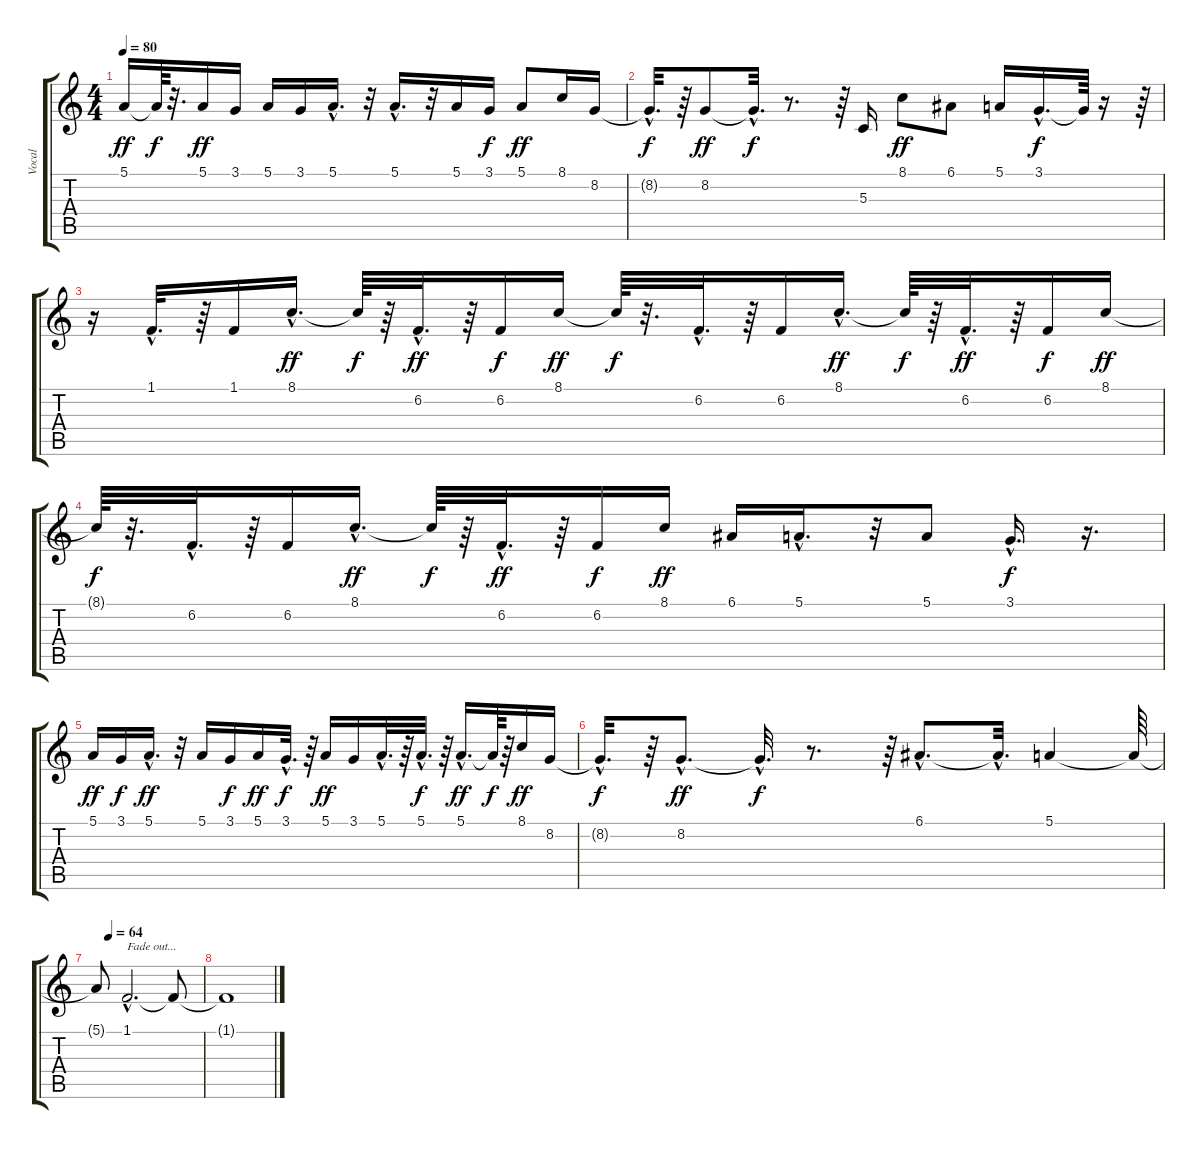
\track ("Vocal" "Vocal") {instrument tenorsax}
\staff {score tabs}
\tuning (E4 B3 G3 D3 A2 E2) {hide}
\ts (4 4)
\tempo 80
\clef g2
\ks c
5.1.16{dy ff} 5.1{t}.64{dy f} r.32{d} 5.1.16{dy ff} 3.1.16 5.1.16 3.1.16 5.1{hac}.16{d} r.32 5.1{hac}.16{d} r.32 5.1.16 3.1.16{dy f} 5.1.8{dy ff} 8.1.16 8.2.16 |
8.2{hac t}.32{d dy f} r.64 8.2.8{dy ff} 8.2{hac t}.32{d dy f} r.8{d} r.64 5.3.16 8.1.8{dy ff} 6.1.8 5.1.16 3.1{hac}.16{d dy f} 3.1{t}.64 r.16 r.64 |
r.16 1.1{hac}.32{d} r.64 1.1.16 8.1{hac}.16{d dy ff} 8.1{t}.64{dy f} r.64 6.2{hac}.32{d dy ff} r.64 6.2.16{dy f} 8.1.16{dy ff} 8.1{t}.64{dy f} r.32{d} 6.2{hac}.32{d} r.64 6.2.16 8.1{hac}.16{d dy ff} 8.1{t}.64{dy f} r.64 6.2{hac}.32{d dy ff} r.64 6.2.16{dy f} 8.1.16{dy ff} |
8.1{t}.64{dy f} r.32{d} 6.2{hac}.32{d} r.64 6.2.16 8.1{hac}.16{d dy ff} 8.1{t}.64{dy f} r.64 6.2{hac}.32{d dy ff} r.64 6.2.16{dy f} 8.1.16{dy ff} 6.1.16 5.1{hac}.16{d} r.32 5.1.8 3.1{hac}.16{d dy f} r.16{d} |
5.1.16{dy ff} 3.1.16{dy f} 5.1{hac}.16{d dy ff} r.32 5.1.16 3.1.16{dy f} 5.1.16{dy ff} 3.1{hac}.32{d dy f} r.64 5.1.16{dy ff} 3.1.16 5.1{hac}.32{d} r.64 5.1{hac}.32{d dy f} r.64 5.1{hac}.16{d dy ff} 5.1{t}.64{dy f} r.64 8.1.16{dy ff} 8.2.16 |
8.2{hac t}.32{d dy f} r.64 8.2{hac}.8{d dy ff} 8.2{hac t}.32{d dy f} r.8{d} r.64 6.1{hac}.8{d} 6.1{hac t}.32{d} 5.1.4 5.1{t}.64 |
\tempo (64 0.125)
5.1{t}.8 1.1{hac}.2{d txt "Fade out..." volume 0} 1.1{t}.8 |
1.1{t}.1
